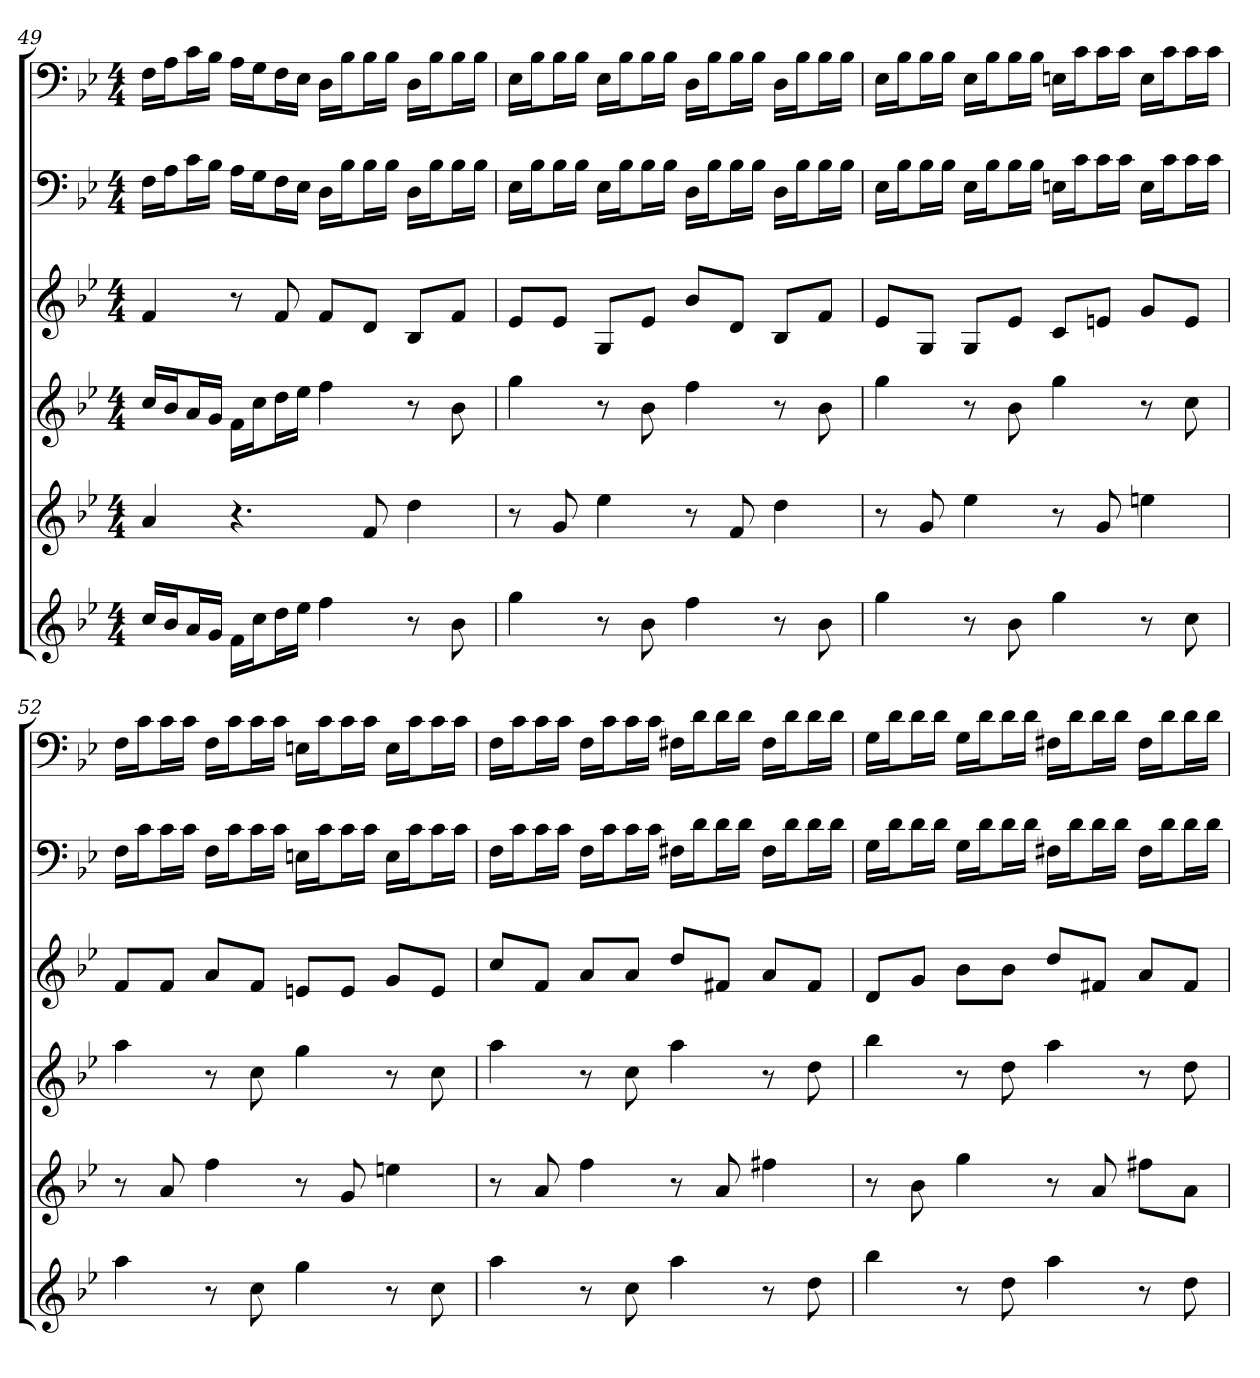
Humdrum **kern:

**kern	**kern	**kern	**kern	**kern	**kern
*part6	*part5	*part4	*part3	*part2	*part1
*staff6	*staff5	*staff4	*staff3	*staff2	*staff1
*k[b-e-]	*k[b-e-]	*k[b-e-]	*k[b-e-]	*k[b-e-]	*k[b-e-]
*B-:	*B-:	*B-:	*B-:	*B-:	*B-:
*M4/4	*M4/4	*M4/4	*M4/4	*M4/4	*M4/4
=49	=49	=49	=49	=49	=49
16ccLL	4a	16ccLL	4f	16FLL	16FLL
16b-J	.	16b-J	.	16AJ	16AJ
16aL	.	16aL	.	16cL	16cL
16gJJ	.	16gJJ	.	16B-JJ	16B-JJ
16fLL	4.r	16fLL	8r	16ALL	16ALL
16ccJ	.	16ccJ	.	16GJ	16GJ
16ddL	.	16ddL	8f	16FL	16FL
16ee-JJ	.	16ee-JJ	.	16E-JJ	16E-JJ
4ff	.	4ff	8fL	16DLL	16DLL
.	.	.	.	16B-J	16B-J
.	8f	.	8dJ	16B-L	16B-L
.	.	.	.	16B-JJ	16B-JJ
8r	4dd	8r	8B-L	16DLL	16DLL
.	.	.	.	16B-J	16B-J
8b-	.	8b-	8fJ	16B-L	16B-L
.	.	.	.	16B-JJ	16B-JJ
=50	=50	=50	=50	=50	=50
4gg	8r	4gg	8e-L	16E-LL	16E-LL
.	.	.	.	16B-J	16B-J
.	8g	.	8e-J	16B-L	16B-L
.	.	.	.	16B-JJ	16B-JJ
8r	4ee-	8r	8GL	16E-LL	16E-LL
.	.	.	.	16B-J	16B-J
8b-	.	8b-	8e-J	16B-L	16B-L
.	.	.	.	16B-JJ	16B-JJ
4ff	8r	4ff	8b-L	16DLL	16DLL
.	.	.	.	16B-J	16B-J
.	8f	.	8dJ	16B-L	16B-L
.	.	.	.	16B-JJ	16B-JJ
8r	4dd	8r	8B-L	16DLL	16DLL
.	.	.	.	16B-J	16B-J
8b-	.	8b-	8fJ	16B-L	16B-L
.	.	.	.	16B-JJ	16B-JJ
=51	=51	=51	=51	=51	=51
4gg	8r	4gg	8e-L	16E-LL	16E-LL
.	.	.	.	16B-J	16B-J
.	8g	.	8GJ	16B-L	16B-L
.	.	.	.	16B-JJ	16B-JJ
8r	4ee-	8r	8GL	16E-LL	16E-LL
.	.	.	.	16B-J	16B-J
8b-	.	8b-	8e-J	16B-L	16B-L
.	.	.	.	16B-JJ	16B-JJ
4gg	8r	4gg	8cL	16EnLL	16EnLL
.	.	.	.	16cJ	16cJ
.	8g	.	8enJ	16cL	16cL
.	.	.	.	16cJJ	16cJJ
8r	4een	8r	8gL	16ELL	16ELL
.	.	.	.	16cJ	16cJ
8cc	.	8cc	8eJ	16cL	16cL
.	.	.	.	16cJJ	16cJJ
=52	=52	=52	=52	=52	=52
4aa	8r	4aa	8fL	16FLL	16FLL
.	.	.	.	16cJ	16cJ
.	8a	.	8fJ	16cL	16cL
.	.	.	.	16cJJ	16cJJ
8r	4ff	8r	8aL	16FLL	16FLL
.	.	.	.	16cJ	16cJ
8cc	.	8cc	8fJ	16cL	16cL
.	.	.	.	16cJJ	16cJJ
4gg	8r	4gg	8enL	16EnLL	16EnLL
.	.	.	.	16cJ	16cJ
.	8g	.	8eJ	16cL	16cL
.	.	.	.	16cJJ	16cJJ
8r	4een	8r	8gL	16ELL	16ELL
.	.	.	.	16cJ	16cJ
8cc	.	8cc	8eJ	16cL	16cL
.	.	.	.	16cJJ	16cJJ
=53	=53	=53	=53	=53	=53
4aa	8r	4aa	8ccL	16FLL	16FLL
.	.	.	.	16cJ	16cJ
.	8a	.	8fJ	16cL	16cL
.	.	.	.	16cJJ	16cJJ
8r	4ff	8r	8aL	16FLL	16FLL
.	.	.	.	16cJ	16cJ
8cc	.	8cc	8aJ	16cL	16cL
.	.	.	.	16cJJ	16cJJ
4aa	8r	4aa	8ddL	16F#XLL	16F#XLL
.	.	.	.	16dJ	16dJ
.	8a	.	8f#XJ	16dL	16dL
.	.	.	.	16dJJ	16dJJ
8r	4ff#X	8r	8aL	16F#LL	16F#LL
.	.	.	.	16dJ	16dJ
8dd	.	8dd	8f#J	16dL	16dL
.	.	.	.	16dJJ	16dJJ
=54	=54	=54	=54	=54	=54
4bb-	8r	4bb-	8dL	16GLL	16GLL
.	.	.	.	16dJ	16dJ
.	8b-	.	8gJ	16dL	16dL
.	.	.	.	16dJJ	16dJJ
8r	4gg	8r	8b-L	16GLL	16GLL
.	.	.	.	16dJ	16dJ
8dd	.	8dd	8b-J	16dL	16dL
.	.	.	.	16dJJ	16dJJ
4aa	8r	4aa	8ddL	16F#XLL	16F#XLL
.	.	.	.	16dJ	16dJ
.	8a	.	8f#XJ	16dL	16dL
.	.	.	.	16dJJ	16dJJ
8r	8ff#XL	8r	8aL	16F#LL	16F#LL
.	.	.	.	16dJ	16dJ
8dd	8aJ	8dd	8f#J	16dL	16dL
.	.	.	.	16dJJ	16dJJ
=	=	=	=	=	=
*-	*-	*-	*-	*-	*-
